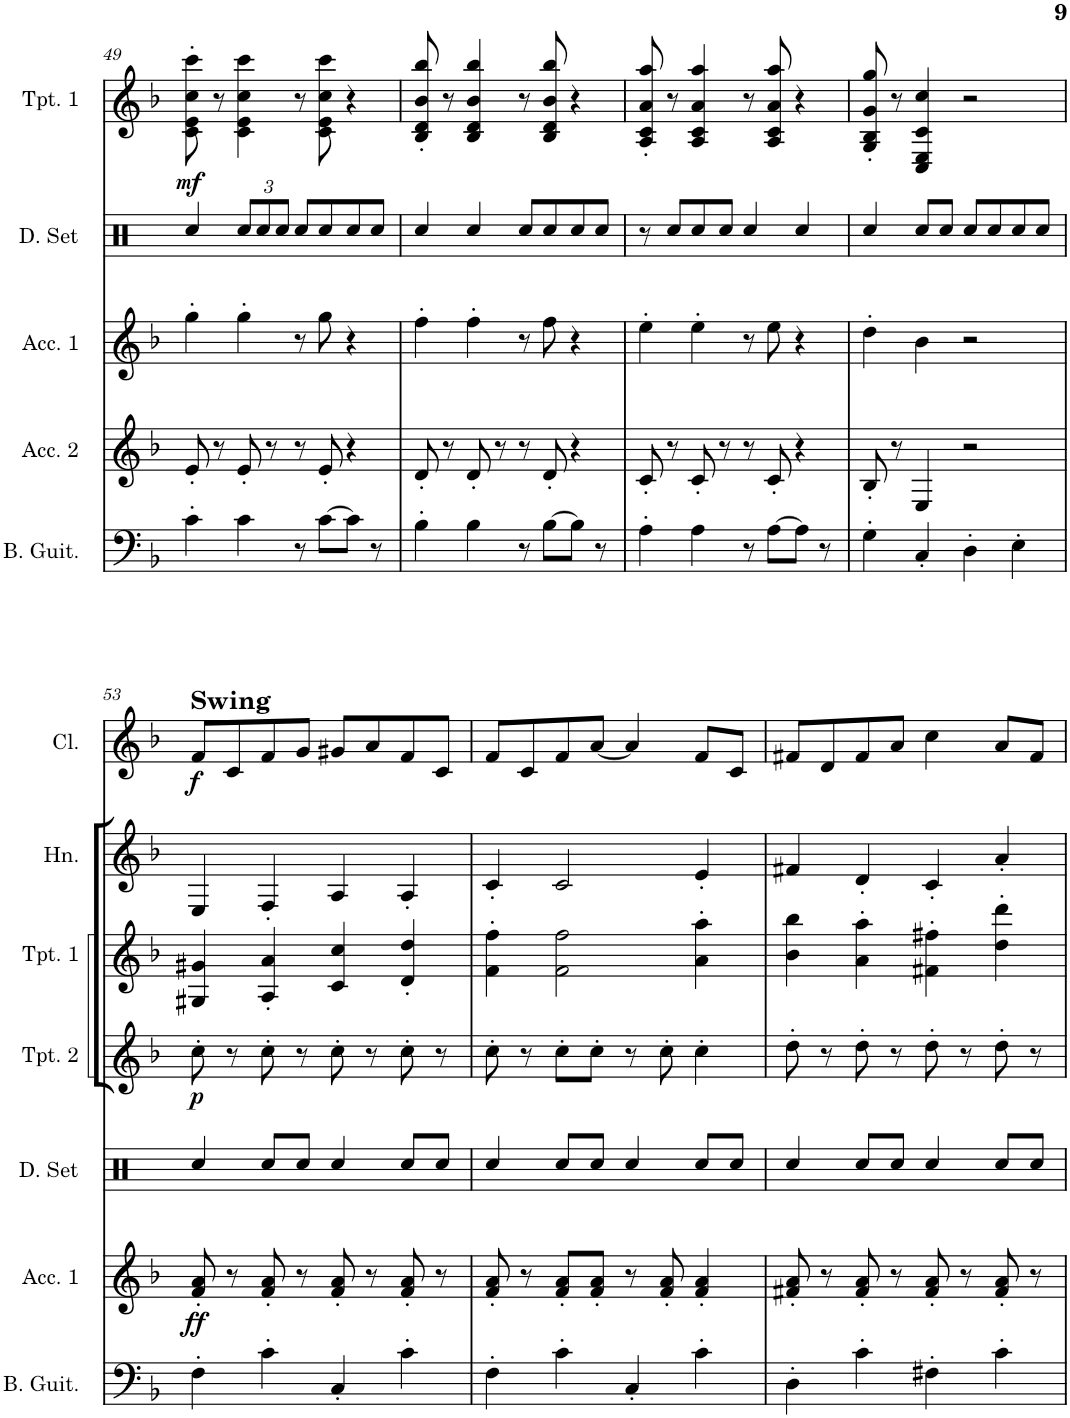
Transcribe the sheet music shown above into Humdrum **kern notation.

**kern	**kern	**kern	**dynam	**kern	**kern	**dynam	**kern	**dynam	**kern	**kern	**dynam
*part8	*part7	*part6	*part6	*part5	*part4	*part4	*part3	*part3	*part2	*part1	*part1
*staff8	*staff7	*staff6	*staff6	*staff5	*staff4	*staff4	*staff3	*staff3	*staff2	*staff1	*staff1
*I"Bass Guitar	*I"Accordion 2	*I"Accordion 1	*	*I"Drumset	*I"Trumpet 2	*	*I"Trumpet 1	*	*I"Horn	*I"Clarinet	*
*I'B. Guit.	*I'Acc. 2	*I'Acc. 1	*	*I'D. Set	*I'Tpt. 2	*	*I'Tpt. 1	*	*I'Hn.	*I'Cl.	*
!!LO:PB:g=z
*clefF4	*clefG2	*clefG2	*	*clefX	*clefG2	*	*clefG2	*	*clefG2	*clefG2	*
*Trd7c12	*	*	*	*	*Trd1c2	*	*Trd1c2	*	*Trd4c7	*Trd1c2	*
*k[b-]	*k[b-]	*k[b-]	*	*k[]	*k[b-]	*	*k[b-]	*	*k[b-]	*k[b-]	*
*M2/2	*M2/2	*M2/2	*	*M2/2	*M2/2	*	*M2/2	*	*M2/2	*M2/2	*
*met(c|)	*met(c|)	*met(c|)	*	*met(c|)	*met(c|)	*	*met(c|)	*	*met(c|)	*met(c|)	*
=49	=49	=49	=49	=49	=49	=49	=49	=49	=49	=49	=49
!	!	!	!	!	!	!	!	!LO:DY:b	!	!	!
4c'\	8e'/	4gg'\	.	4Rcc/	1r	.	8c\' 8e\' 8cc\' 8ccc\'	mf	1r	1r	.
.	8r	.	.	.	.	.	8r	.	.	.	.
*	*	*	*	*Xbrackettup	*	*	*	*	*	*	*
4c\	8e'/	4gg'\	.	12Rcc/L	.	.	4c\ 4e\ 4cc\ 4ccc\	.	.	.	.
.	.	.	.	12Rcc/	.	.	.	.	.	.	.
.	8r	.	.	.	.	.	.	.	.	.	.
.	.	.	.	12Rcc/J	.	.	.	.	.	.	.
8r	8r	8r	.	8Rcc/L	.	.	8r	.	.	.	.
[8c\L	8e'/	8gg\	.	8Rcc/	.	.	8c\ 8e\ 8cc\ 8ccc\	.	.	.	.
8c\J]	4r	4r	.	8Rcc/	.	.	4r	.	.	.	.
8r	.	.	.	8Rcc/J	.	.	.	.	.	.	.
=50	=50	=50	=50	=50	=50	=50	=50	=50	=50	=50	=50
4B-'\	8d'/	4ff'\	.	4Rcc/	1r	.	8B-/' 8d/' 8b-/' 8bb-/'	.	1r	1r	.
.	8r	.	.	.	.	.	8r	.	.	.	.
4B-\	8d'/	4ff'\	.	4Rcc/	.	.	4B-/ 4d/ 4b-/ 4bb-/	.	.	.	.
.	8r	.	.	.	.	.	.	.	.	.	.
8r	8r	8r	.	8Rcc/L	.	.	8r	.	.	.	.
[8B-\L	8d'/	8ff\	.	8Rcc/	.	.	8B-/ 8d/ 8b-/ 8bb-/	.	.	.	.
8B-\J]	4r	4r	.	8Rcc/	.	.	4r	.	.	.	.
8r	.	.	.	8Rcc/J	.	.	.	.	.	.	.
=51	=51	=51	=51	=51	=51	=51	=51	=51	=51	=51	=51
4A'\	8c'/	4ee'\	.	8r	1r	.	8A/' 8c/' 8a/' 8aa/'	.	1r	1r	.
.	8r	.	.	8Rcc/L	.	.	8r	.	.	.	.
4A\	8c'/	4ee'\	.	8Rcc/	.	.	4A/ 4c/ 4a/ 4aa/	.	.	.	.
.	8r	.	.	8Rcc/J	.	.	.	.	.	.	.
8r	8r	8r	.	4Rcc/	.	.	8r	.	.	.	.
[8A\L	8c'/	8ee\	.	.	.	.	8A/ 8c/ 8a/ 8aa/	.	.	.	.
8A\J]	4r	4r	.	4Rcc/	.	.	4r	.	.	.	.
8r	.	.	.	.	.	.	.	.	.	.	.
=52	=52	=52	=52	=52	=52	=52	=52	=52	=52	=52	=52
4G'\	8B-'/	4dd'\	.	4Rcc/	1r	.	8G/' 8B-/' 8g/' 8gg/'	.	1r	1r	.
.	8r	.	.	.	.	.	8r	.	.	.	.
4C'/	4E/	4b-\	.	8Rcc/L	.	.	4C/ 4E/ 4c/ 4cc/	.	.	.	.
.	.	.	.	8Rcc/J	.	.	.	.	.	.	.
4D'\	2r	2r	.	8Rcc/L	.	.	2r	.	.	.	.
.	.	.	.	8Rcc/	.	.	.	.	.	.	.
4E'\	.	.	.	8Rcc/	.	.	.	.	.	.	.
.	.	.	.	8Rcc/J	.	.	.	.	.	.	.
!!LO:LB:g=z
=53	=53	=53	=53	=53	=53	=53	=53	=53	=53	=53	=53
!	!	!	!	!	!	!	!	!	!	!LO:TX:a:B:t=Swing	!
!	!	!	!LO:DY:b	!	!	!LO:DY:b	!	!	!	!	!LO:DY:b
4F'\	1r	8f/' 8a/'	ff	4Rcc/	8cc'\	p	4G#X/ 4g#X/	.	4E/	8f/L	f
.	.	8r	.	.	8r	.	.	.	.	8c/	.
4c'\	.	8f/' 8a/'	.	8Rcc/L	8cc'\	.	4A/' 4a/'	.	4F'/	8f/	.
.	.	8r	.	8Rcc/J	8r	.	.	.	.	8g/J	.
4C'/	.	8f/' 8a/'	.	4Rcc/	8cc'\	.	4c/ 4cc/	.	4A/	8g#X/L	.
.	.	8r	.	.	8r	.	.	.	.	8a/	.
4c'\	.	8f/' 8a/'	.	8Rcc/L	8cc'\	.	4d/' 4dd/'	.	4A'/	8f/	.
.	.	8r	.	8Rcc/J	8r	.	.	.	.	8c/J	.
=54	=54	=54	=54	=54	=54	=54	=54	=54	=54	=54	=54
4F'\	1r	8f/' 8a/'	.	4Rcc/	8cc'\	.	4f\' 4ff\'	.	4c'/	8f/L	.
.	.	8r	.	.	8r	.	.	.	.	8c/	.
4c'\	.	8f/' 8a/'L	.	8Rcc/L	8cc'\L	.	2f\ 2ff\	.	2c/	8f/	.
.	.	8f/' 8a/'J	.	8Rcc/J	8cc'\J	.	.	.	.	[8a/J	.
4C'/	.	8r	.	4Rcc/	8r	.	.	.	.	4a/]	.
.	.	8f/' 8a/'	.	.	8cc'\	.	.	.	.	.	.
4c'\	.	4f/' 4a/'	.	8Rcc/L	4cc'\	.	4a\' 4aa\'	.	4e'/	8f/L	.
.	.	.	.	8Rcc/J	.	.	.	.	.	8c/J	.
=55	=55	=55	=55	=55	=55	=55	=55	=55	=55	=55	=55
4D'\	1r	8f#X/' 8a/'	.	4Rcc/	8dd'\	.	4b-\ 4bb-\	.	4f#X/	8f#X/L	.
.	.	8r	.	.	8r	.	.	.	.	8d/	.
4c'\	.	8f#/' 8a/'	.	8Rcc/L	8dd'\	.	4a\' 4aa\'	.	4d'/	8f#/	.
.	.	8r	.	8Rcc/J	8r	.	.	.	.	8a/J	.
4F#X'\	.	8f#/' 8a/'	.	4Rcc/	8dd'\	.	4f#X\' 4ff#X\'	.	4c'/	4cc\	.
.	.	8r	.	.	8r	.	.	.	.	.	.
4c'\	.	8f#/' 8a/'	.	8Rcc/L	8dd'\	.	4dd\' 4ddd\'	.	4a'/	8a/L	.
.	.	8r	.	8Rcc/J	8r	.	.	.	.	8f#/J	.
=	=	=	=	=	=	=	=	=	=	=	=
*-	*-	*-	*-	*-	*-	*-	*-	*-	*-	*-	*-
